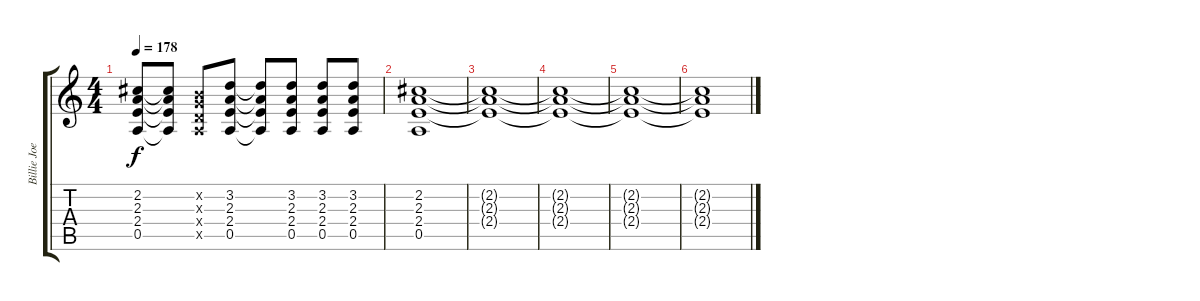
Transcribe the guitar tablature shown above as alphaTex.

\track ("Billie Joe - Lead Guitar" "Billie Joe") {instrument distortionguitar}
\staff {score tabs}
\tuning (E4 B3 G3 D3 A2 E2) {hide}
\ts (4 4)
\tempo 178
\clef g2
\ks c
(2.2 2.3 2.4 0.5).8{dy f} (2.2{t} 2.3{t} 2.4{t} 0.5{t}).8 (0.2{x} 0.3{x} 0.4{x} 0.5{x}).8 (3.2 2.3 2.4 0.5).8 (3.2{t} 2.3{t} 2.4{t} 0.5{t}).8 (3.2 2.3 2.4 0.5).8 (3.2 2.3 2.4 0.5).8 (3.2 2.3 2.4 0.5).8 |
(2.2 2.3 2.4 0.5).1 |
(2.2{t} 2.3{t} 2.4{t}).1 |
(2.2{t} 2.3{t} 2.4{t}).1 |
(2.2{t} 2.3{t} 2.4{t}).1 |
(2.2{t} 2.3{t} 2.4{t}).1
